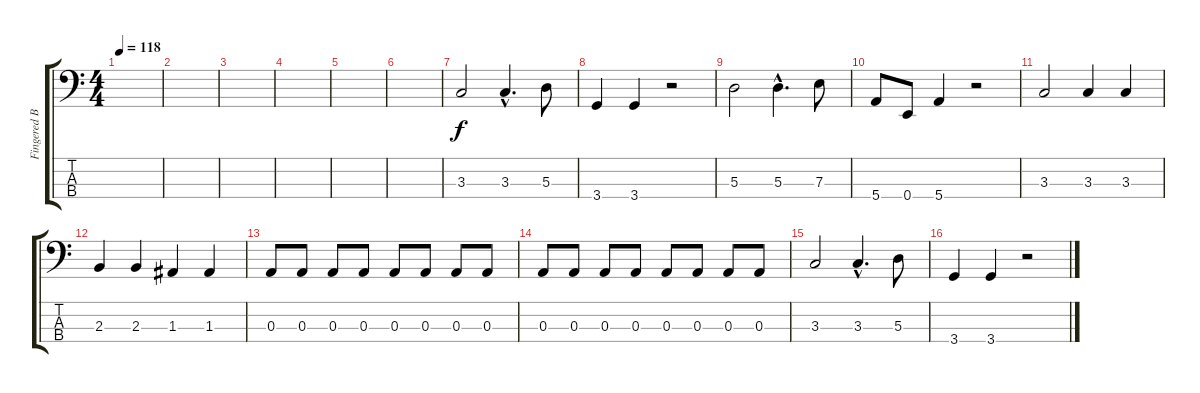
\track ("Fingered Bass" "Fingered B") {instrument electricbassfinger}
\staff {score tabs}
\tuning (G2 D2 A1 E1) {hide}
\ts (4 4)
\tempo 118
\clef f4
\ks c
|
|
|
|
|
|
3.3.2 3.3{hac}.4{d} 5.3.8 |
3.4.4 3.4.4 r.2 |
5.3.2 5.3{hac}.4{d} 7.3.8 |
5.4.8 0.4.8 5.4.4 r.2 |
3.3.2 3.3.4 3.3.4 |
2.3.4 2.3.4 1.3.4 1.3.4 |
0.3.8 0.3.8 0.3.8 0.3.8 0.3.8 0.3.8 0.3.8 0.3.8 |
0.3.8 0.3.8 0.3.8 0.3.8 0.3.8 0.3.8 0.3.8 0.3.8 |
3.3.2 3.3{hac}.4{d} 5.3.8 |
3.4.4 3.4.4 r.2
